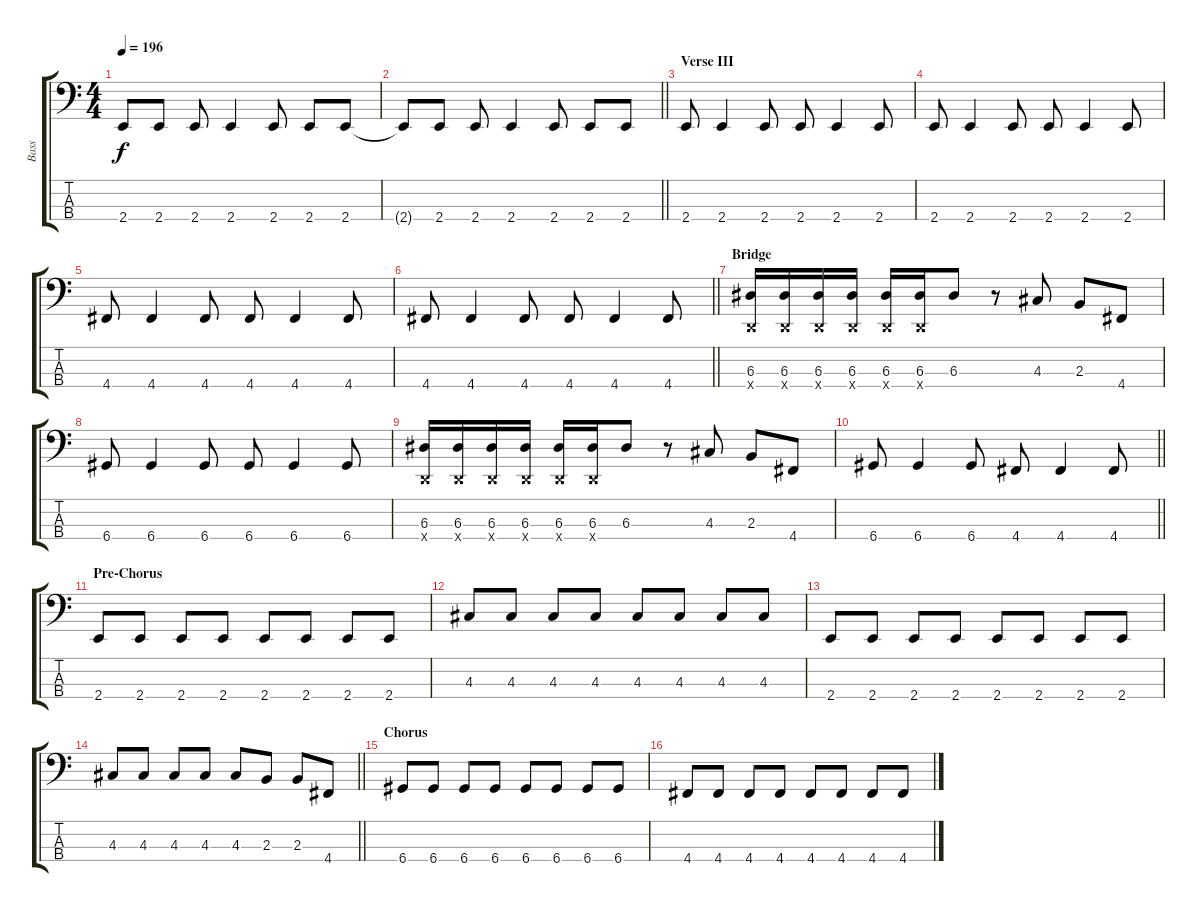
\track ("Bass" "Bass") {instrument electricbassfinger}
\staff {score tabs}
\tuning (G2 D2 A1 D1) {hide}
\ts (4 4)
\tempo 196
\clef f4
\ks c
2.4{t}.8{dy f} 2.4.8 2.4.8 2.4.4 2.4.8 2.4.8 2.4.8 |
\barLineRight lightlight
2.4{t}.8 2.4.8 2.4.8 2.4.4 2.4.8 2.4.8 2.4.8 |
\section ("" "Verse III")
2.4.8 2.4.4 2.4.8 2.4.8 2.4.4 2.4.8 |
2.4.8 2.4.4 2.4.8 2.4.8 2.4.4 2.4.8 |
4.4.8 4.4.4 4.4.8 4.4.8 4.4.4 4.4.8 |
\barLineRight lightlight
4.4.8 4.4.4 4.4.8 4.4.8 4.4.4 4.4.8 |
\section ("" "Bridge")
(6.3 0.4{x}).16 (6.3 0.4{x}).16 (6.3 0.4{x}).16 (6.3 0.4{x}).16 (6.3 0.4{x}).16 (6.3 0.4{x}).16 6.3.8 r.8 4.3.8 2.3.8 4.4.8 |
6.4.8 6.4.4 6.4.8 6.4.8 6.4.4 6.4.8 |
(6.3 0.4{x}).16 (6.3 0.4{x}).16 (6.3 0.4{x}).16 (6.3 0.4{x}).16 (6.3 0.4{x}).16 (6.3 0.4{x}).16 6.3.8 r.8 4.3.8 2.3.8 4.4.8 |
\barLineRight lightlight
6.4.8 6.4.4 6.4.8 4.4.8 4.4.4 4.4.8 |
\section ("" "Pre-Chorus")
2.4.8 2.4.8 2.4.8 2.4.8 2.4.8 2.4.8 2.4.8 2.4.8 |
4.3.8 4.3.8 4.3.8 4.3.8 4.3.8 4.3.8 4.3.8 4.3.8 |
2.4.8 2.4.8 2.4.8 2.4.8 2.4.8 2.4.8 2.4.8 2.4.8 |
\barLineRight lightlight
4.3.8 4.3.8 4.3.8 4.3.8 4.3.8 2.3.8 2.3.8 4.4.8 |
\section ("" "Chorus")
6.4.8 6.4.8 6.4.8 6.4.8 6.4.8 6.4.8 6.4.8 6.4.8 |
4.4.8 4.4.8 4.4.8 4.4.8 4.4.8 4.4.8 4.4.8 4.4.8
